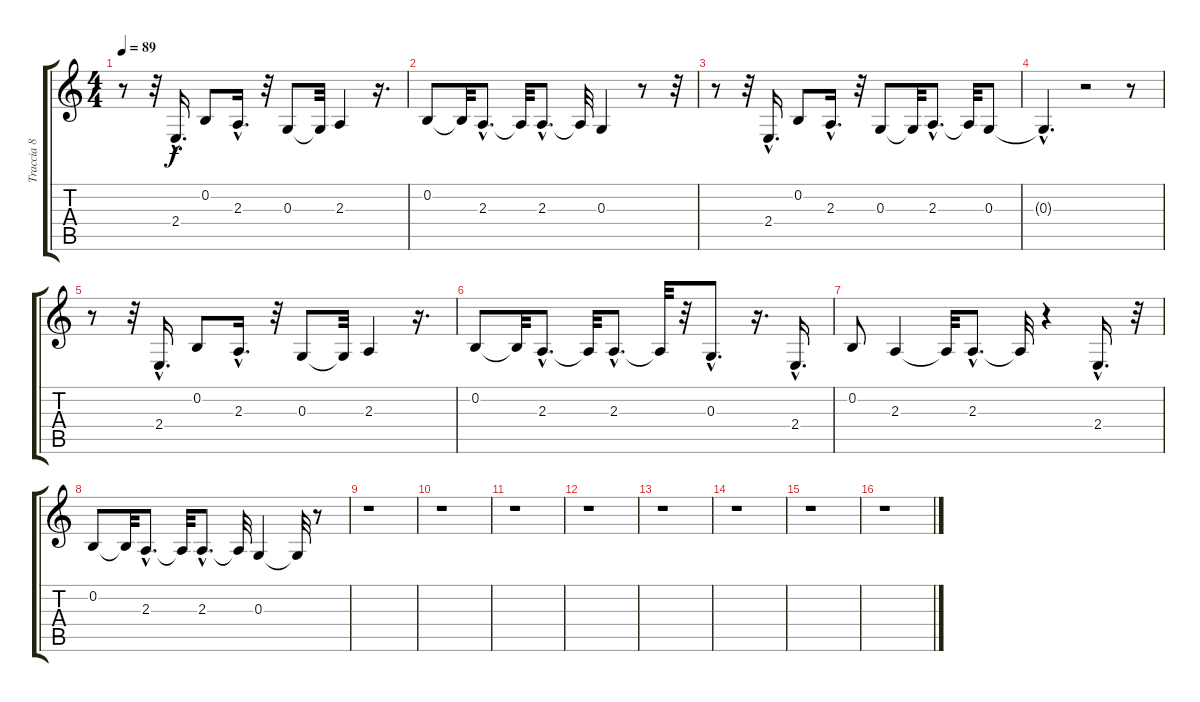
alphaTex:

\track ("Traccia 8" "Traccia 8") {instrument lead6voice}
\staff {score tabs}
\tuning (E4 B3 G3 D3 A2 E2) {hide}
\ts (4 4)
\tempo 89
\clef g2
\ks c
r.8{dy f} r.32 2.4{hac}.16{d} 0.2.8 2.3{hac}.16{d} r.32 0.3.8 0.3{t}.32 2.3.4 r.16{d} |
0.2.8 0.2{t}.32 2.3{hac}.8{d} 2.3{t}.32 2.3{hac}.8{d} 2.3{t}.32 0.3.4 r.8 r.32 |
r.8 r.32 2.4{hac}.16{d} 0.2.8 2.3{hac}.16{d} r.32 0.3.8 0.3{t}.32 2.3{hac}.8{d} 2.3{t}.32 0.3.8 |
0.3{hac t}.4{d} r.2 r.8 |
r.8 r.32 2.4{hac}.16{d} 0.2.8 2.3{hac}.16{d} r.32 0.3.8 0.3{t}.32 2.3.4 r.16{d} |
0.2.8 0.2{t}.32 2.3{hac}.8{d} 2.3{t}.32 2.3{hac}.8{d} 2.3{t}.32 r.32 0.3{hac}.8{d} r.16{d} 2.4{hac}.16{d} |
0.2.8 2.3.4 2.3{t}.32 2.3{hac}.8{d} 2.3{t}.32 r.4 2.4{hac}.16{d} r.32 |
0.2.8 0.2{t}.32 2.3{hac}.8{d} 2.3{t}.32 2.3{hac}.8{d} 2.3{t}.32 0.3.4 0.3{t}.32 r.8 |
r.1 |
r.1 |
r.1 |
r.1 |
r.1 |
r.1 |
r.1 |
r.1
